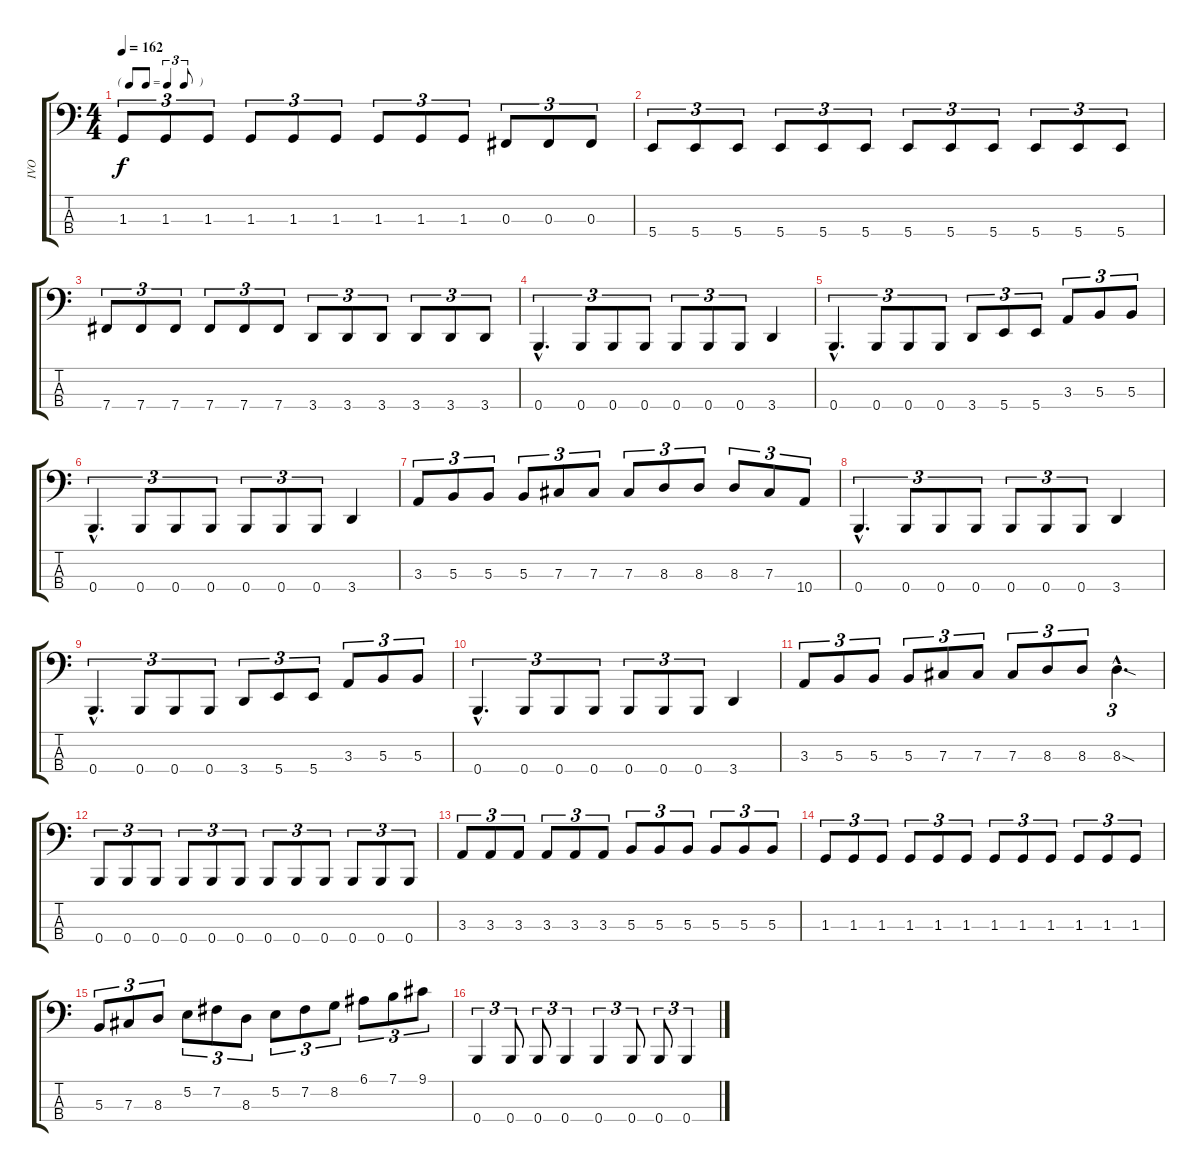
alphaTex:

\track ("IVO" "IVO") {instrument electricbasspick}
\staff {score tabs}
\tuning (E2 B1 Gb1 B0) {hide}
\ts (4 4)
\tf triplet8th
\tempo 162
\clef f4
\ks c
1.3.8{tu (3 2) dy f} 1.3.8{tu (3 2)} 1.3.8{tu (3 2)} 1.3.8{tu (3 2)} 1.3.8{tu (3 2)} 1.3.8{tu (3 2)} 1.3.8{tu (3 2)} 1.3.8{tu (3 2)} 1.3.8{tu (3 2)} 0.3.8{tu (3 2)} 0.3.8{tu (3 2)} 0.3.8{tu (3 2)} |
5.4.8{tu (3 2)} 5.4.8{tu (3 2)} 5.4.8{tu (3 2)} 5.4.8{tu (3 2)} 5.4.8{tu (3 2)} 5.4.8{tu (3 2)} 5.4.8{tu (3 2)} 5.4.8{tu (3 2)} 5.4.8{tu (3 2)} 5.4.8{tu (3 2)} 5.4.8{tu (3 2)} 5.4.8{tu (3 2)} |
7.4.8{tu (3 2)} 7.4.8{tu (3 2)} 7.4.8{tu (3 2)} 7.4.8{tu (3 2)} 7.4.8{tu (3 2)} 7.4.8{tu (3 2)} 3.4.8{tu (3 2)} 3.4.8{tu (3 2)} 3.4.8{tu (3 2)} 3.4.8{tu (3 2)} 3.4.8{tu (3 2)} 3.4.8{tu (3 2)} |
0.4{hac}.4{d tu (3 2)} 0.4.8{tu (3 2)} 0.4.8{tu (3 2)} 0.4.8{tu (3 2)} 0.4.8{tu (3 2)} 0.4.8{tu (3 2)} 0.4.8{tu (3 2)} 3.4.4 |
0.4{hac}.4{d tu (3 2)} 0.4.8{tu (3 2)} 0.4.8{tu (3 2)} 0.4.8{tu (3 2)} 3.4.8{tu (3 2)} 5.4.8{tu (3 2)} 5.4.8{tu (3 2)} 3.3.8{tu (3 2)} 5.3.8{tu (3 2)} 5.3.8{tu (3 2)} |
0.4{hac}.4{d tu (3 2)} 0.4.8{tu (3 2)} 0.4.8{tu (3 2)} 0.4.8{tu (3 2)} 0.4.8{tu (3 2)} 0.4.8{tu (3 2)} 0.4.8{tu (3 2)} 3.4.4 |
3.3.8{tu (3 2)} 5.3.8{tu (3 2)} 5.3.8{tu (3 2)} 5.3.8{tu (3 2)} 7.3.8{tu (3 2)} 7.3.8{tu (3 2)} 7.3.8{tu (3 2)} 8.3.8{tu (3 2)} 8.3.8{tu (3 2)} 8.3.8{tu (3 2)} 7.3.8{tu (3 2)} 10.4.8{tu (3 2)} |
0.4{hac}.4{d tu (3 2)} 0.4.8{tu (3 2)} 0.4.8{tu (3 2)} 0.4.8{tu (3 2)} 0.4.8{tu (3 2)} 0.4.8{tu (3 2)} 0.4.8{tu (3 2)} 3.4.4 |
0.4{hac}.4{d tu (3 2)} 0.4.8{tu (3 2)} 0.4.8{tu (3 2)} 0.4.8{tu (3 2)} 3.4.8{tu (3 2)} 5.4.8{tu (3 2)} 5.4.8{tu (3 2)} 3.3.8{tu (3 2)} 5.3.8{tu (3 2)} 5.3.8{tu (3 2)} |
0.4{hac}.4{d tu (3 2)} 0.4.8{tu (3 2)} 0.4.8{tu (3 2)} 0.4.8{tu (3 2)} 0.4.8{tu (3 2)} 0.4.8{tu (3 2)} 0.4.8{tu (3 2)} 3.4.4 |
3.3.8{tu (3 2)} 5.3.8{tu (3 2)} 5.3.8{tu (3 2)} 5.3.8{tu (3 2)} 7.3.8{tu (3 2)} 7.3.8{tu (3 2)} 7.3.8{tu (3 2)} 8.3.8{tu (3 2)} 8.3.8{tu (3 2)} 8.3{sod hac}.4{d tu (3 2)} |
0.4.8{tu (3 2)} 0.4.8{tu (3 2)} 0.4.8{tu (3 2)} 0.4.8{tu (3 2)} 0.4.8{tu (3 2)} 0.4.8{tu (3 2)} 0.4.8{tu (3 2)} 0.4.8{tu (3 2)} 0.4.8{tu (3 2)} 0.4.8{tu (3 2)} 0.4.8{tu (3 2)} 0.4.8{tu (3 2)} |
3.3.8{tu (3 2)} 3.3.8{tu (3 2)} 3.3.8{tu (3 2)} 3.3.8{tu (3 2)} 3.3.8{tu (3 2)} 3.3.8{tu (3 2)} 5.3.8{tu (3 2)} 5.3.8{tu (3 2)} 5.3.8{tu (3 2)} 5.3.8{tu (3 2)} 5.3.8{tu (3 2)} 5.3.8{tu (3 2)} |
1.3.8{tu (3 2)} 1.3.8{tu (3 2)} 1.3.8{tu (3 2)} 1.3.8{tu (3 2)} 1.3.8{tu (3 2)} 1.3.8{tu (3 2)} 1.3.8{tu (3 2)} 1.3.8{tu (3 2)} 1.3.8{tu (3 2)} 1.3.8{tu (3 2)} 1.3.8{tu (3 2)} 1.3.8{tu (3 2)} |
5.3.8{tu (3 2)} 7.3.8{tu (3 2)} 8.3.8{tu (3 2)} 5.2.8{tu (3 2)} 7.2.8{tu (3 2)} 8.3.8{tu (3 2)} 5.2.8{tu (3 2)} 7.2.8{tu (3 2)} 8.2.8{tu (3 2)} 6.1.8{tu (3 2)} 7.1.8{tu (3 2)} 9.1.8{tu (3 2)} |
0.4.4{tu (3 2)} 0.4.8{tu (3 2)} 0.4.8{tu (3 2)} 0.4.4{tu (3 2)} 0.4.4{tu (3 2)} 0.4.8{tu (3 2)} 0.4.8{tu (3 2)} 0.4.4{tu (3 2)}
